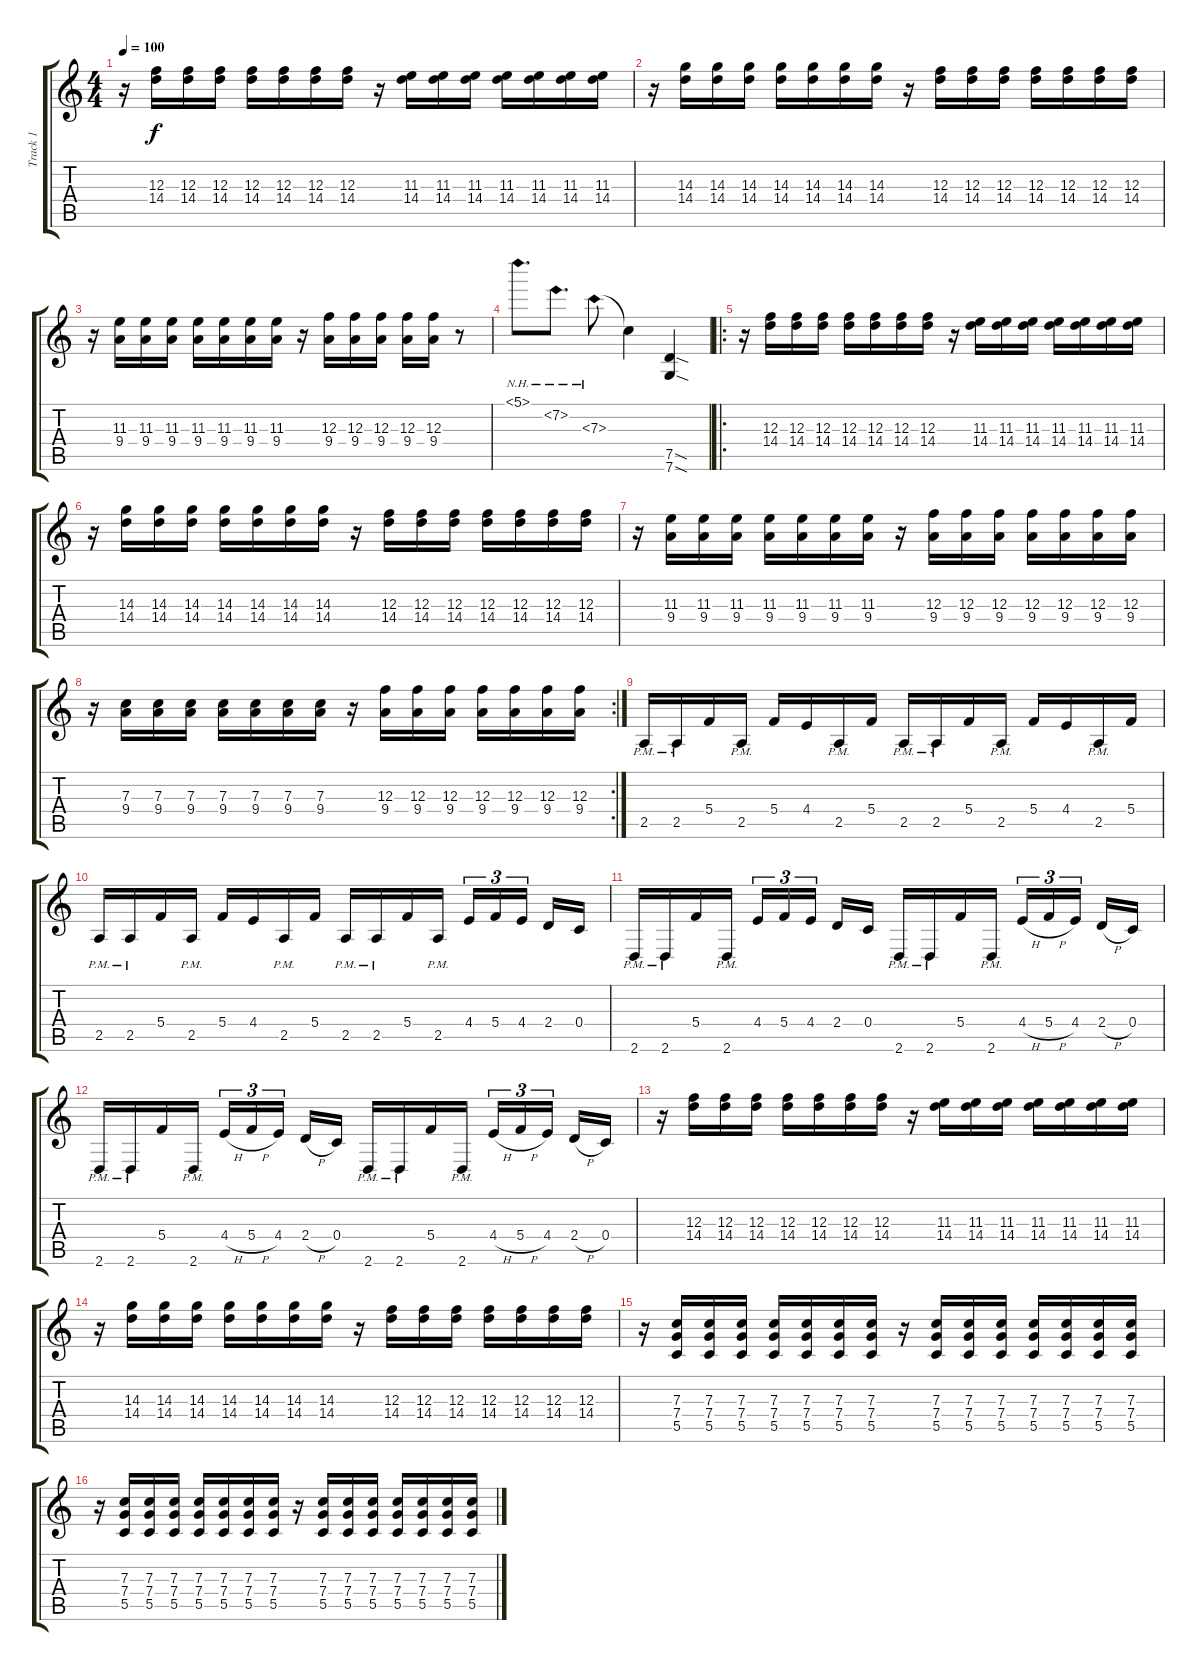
\track ("Track 1" "Track 1") {instrument overdrivenguitar}
\staff {score tabs}
\tuning (D4 A3 F3 C3 G2 C2) {hide}
\ts (4 4)
\tempo 100
\clef g2
\ks c
r.16{dy f} (12.3 14.4).16 (12.3 14.4).16 (12.3 14.4).16 (12.3 14.4).16 (12.3 14.4).16 (12.3 14.4).16 (12.3 14.4).16 r.16 (11.3 14.4).16 (11.3 14.4).16 (11.3 14.4).16 (11.3 14.4).16 (11.3 14.4).16 (11.3 14.4).16 (11.3 14.4).16 |
r.16 (14.3 14.4).16 (14.3 14.4).16 (14.3 14.4).16 (14.3 14.4).16 (14.3 14.4).16 (14.3 14.4).16 (14.3 14.4).16 r.16 (12.3 14.4).16 (12.3 14.4).16 (12.3 14.4).16 (12.3 14.4).16 (12.3 14.4).16 (12.3 14.4).16 (12.3 14.4).16 |
r.16 (11.3 9.4).16 (11.3 9.4).16 (11.3 9.4).16 (11.3 9.4).16 (11.3 9.4).16 (11.3 9.4).16 (11.3 9.4).16 r.16 (12.3 9.4).16 (12.3 9.4).16 (12.3 9.4).16 (12.3 9.4).16 (12.3 9.4).16 r.8 |
5.1{nh}.8{d} 7.2{nh}.8{d} 7.3{nh}.8 7.3{t}.4 (7.5{sod} 7.6{sod}).4 |
\ro
r.16 (12.3 14.4).16 (12.3 14.4).16 (12.3 14.4).16 (12.3 14.4).16 (12.3 14.4).16 (12.3 14.4).16 (12.3 14.4).16 r.16 (11.3 14.4).16 (11.3 14.4).16 (11.3 14.4).16 (11.3 14.4).16 (11.3 14.4).16 (11.3 14.4).16 (11.3 14.4).16 |
r.16 (14.3 14.4).16 (14.3 14.4).16 (14.3 14.4).16 (14.3 14.4).16 (14.3 14.4).16 (14.3 14.4).16 (14.3 14.4).16 r.16 (12.3 14.4).16 (12.3 14.4).16 (12.3 14.4).16 (12.3 14.4).16 (12.3 14.4).16 (12.3 14.4).16 (12.3 14.4).16 |
r.16 (11.3 9.4).16 (11.3 9.4).16 (11.3 9.4).16 (11.3 9.4).16 (11.3 9.4).16 (11.3 9.4).16 (11.3 9.4).16 r.16 (12.3 9.4).16 (12.3 9.4).16 (12.3 9.4).16 (12.3 9.4).16 (12.3 9.4).16 (12.3 9.4).16 (12.3 9.4).16 |
\rc 2
r.16 (7.3 9.4).16 (7.3 9.4).16 (7.3 9.4).16 (7.3 9.4).16 (7.3 9.4).16 (7.3 9.4).16 (7.3 9.4).16 r.16 (12.3 9.4).16 (12.3 9.4).16 (12.3 9.4).16 (12.3 9.4).16 (12.3 9.4).16 (12.3 9.4).16 (12.3 9.4).16 |
2.5{pm}.16 2.5{pm}.16 5.4.16 2.5{pm}.16 5.4.16 4.4.16 2.5{pm}.16 5.4.16 2.5{pm}.16 2.5{pm}.16 5.4.16 2.5{pm}.16 5.4.16 4.4.16 2.5{pm}.16 5.4.16 |
2.5{pm}.16 2.5{pm}.16 5.4.16 2.5{pm}.16 5.4.16 4.4.16 2.5{pm}.16 5.4.16 2.5{pm}.16 2.5{pm}.16 5.4.16 2.5{pm}.16 4.4.16{tu (3 2)} 5.4.16{tu (3 2)} 4.4.16{tu (3 2) beam splitsecondary} 2.4.16 0.4.16 |
2.6{pm}.16 2.6{pm}.16 5.4.16 2.6{pm}.16 4.4.16{tu (3 2)} 5.4.16{tu (3 2)} 4.4.16{tu (3 2) beam splitsecondary} 2.4.16 0.4.16 2.6{pm}.16 2.6{pm}.16 5.4.16 2.6{pm}.16 4.4{h}.16{tu (3 2)} 5.4{h}.16{tu (3 2)} 4.4.16{tu (3 2) beam splitsecondary} 2.4{h}.16 0.4.16 |
2.6{pm}.16 2.6{pm}.16 5.4.16 2.6{pm}.16 4.4{h}.16{tu (3 2)} 5.4{h}.16{tu (3 2)} 4.4.16{tu (3 2) beam splitsecondary} 2.4{h}.16 0.4.16 2.6{pm}.16 2.6{pm}.16 5.4.16 2.6{pm}.16 4.4{h}.16{tu (3 2)} 5.4{h}.16{tu (3 2)} 4.4.16{tu (3 2) beam splitsecondary} 2.4{h}.16 0.4.16 |
r.16 (12.3 14.4).16 (12.3 14.4).16 (12.3 14.4).16 (12.3 14.4).16 (12.3 14.4).16 (12.3 14.4).16 (12.3 14.4).16 r.16 (11.3 14.4).16 (11.3 14.4).16 (11.3 14.4).16 (11.3 14.4).16 (11.3 14.4).16 (11.3 14.4).16 (11.3 14.4).16 |
r.16 (14.3 14.4).16 (14.3 14.4).16 (14.3 14.4).16 (14.3 14.4).16 (14.3 14.4).16 (14.3 14.4).16 (14.3 14.4).16 r.16 (12.3 14.4).16 (12.3 14.4).16 (12.3 14.4).16 (12.3 14.4).16 (12.3 14.4).16 (12.3 14.4).16 (12.3 14.4).16 |
r.16 (7.3 7.4 5.5).16 (7.3 7.4 5.5).16 (7.3 7.4 5.5).16 (7.3 7.4 5.5).16 (7.3 7.4 5.5).16 (7.3 7.4 5.5).16 (7.3 7.4 5.5).16 r.16 (7.3 7.4 5.5).16 (7.3 7.4 5.5).16 (7.3 7.4 5.5).16 (7.3 7.4 5.5).16 (7.3 7.4 5.5).16 (7.3 7.4 5.5).16 (7.3 7.4 5.5).16 |
r.16 (7.3 7.4 5.5).16 (7.3 7.4 5.5).16 (7.3 7.4 5.5).16 (7.3 7.4 5.5).16 (7.3 7.4 5.5).16 (7.3 7.4 5.5).16 (7.3 7.4 5.5).16 r.16 (7.3 7.4 5.5).16 (7.3 7.4 5.5).16 (7.3 7.4 5.5).16 (7.3 7.4 5.5).16 (7.3 7.4 5.5).16 (7.3 7.4 5.5).16 (7.3 7.4 5.5).16
